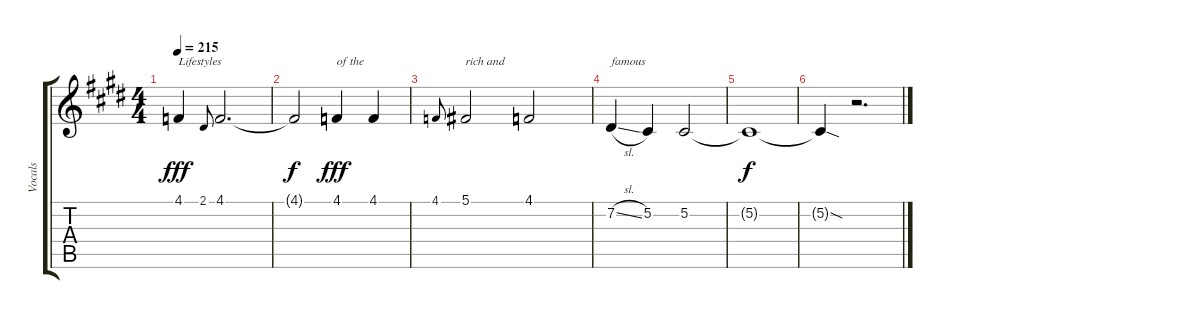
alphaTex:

\track ("Vocals" "Vocals") {instrument tenorsax}
\staff {score tabs}
\tuning (Db4 Ab3 E3 B2 Gb2 Db2) {hide}
\ts (4 4)
\tempo 215
\clef g2
\ks e
4.1.4{txt "Lifestyles " dy fff} 2.1.8{gr onbeat} 4.1.2{d} |
4.1{t}.2{dy f} 4.1.4{txt "of the" dy fff} 4.1.4 |
4.1.8{gr onbeat} 5.1.2{txt "rich and"} 4.1.2 |
7.2{sl}.4{txt "famous"} 5.2.4 5.2.2 |
5.2{t}.1{dy f} |
5.2{sod t}.4 r.2{d}
